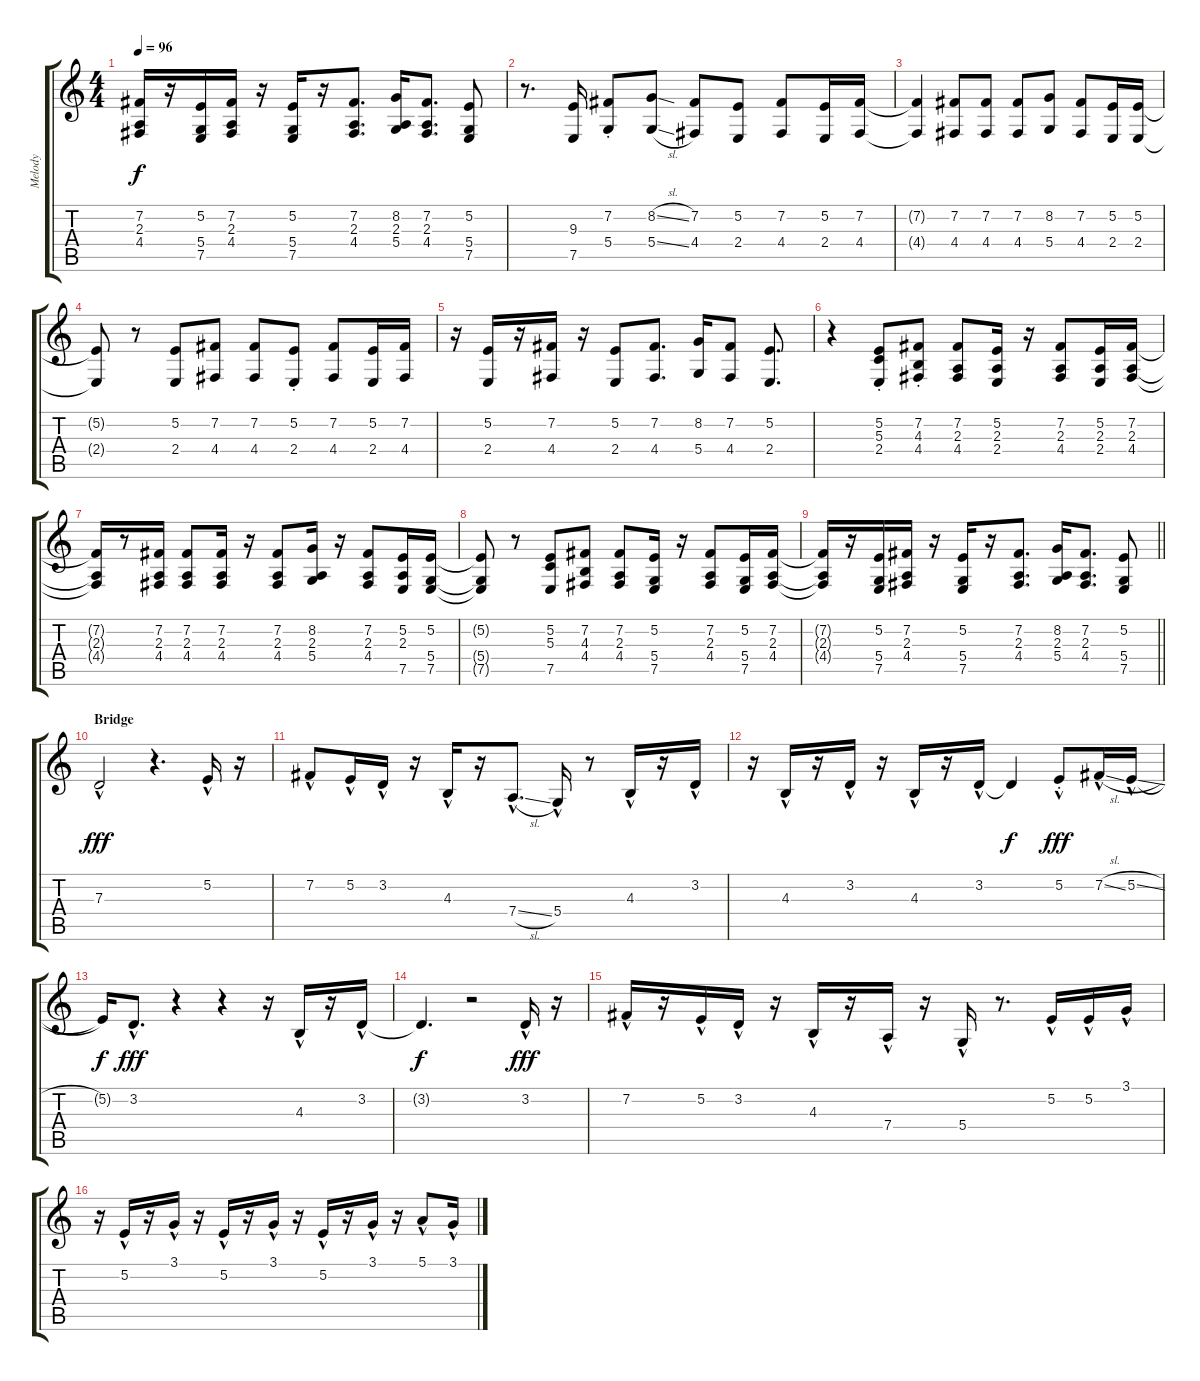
\track ("Melody" "Melody") {instrument electricpiano1}
\staff {score tabs}
\tuning (E4 B3 G3 D3 A2 E2) {hide}
\ts (4 4)
\tempo 96
\clef g2
\ks c
(7.2{t} 2.3{t} 4.4{t}).16{dy f} r.16 (5.2 5.4 7.5).16 (7.2 2.3 4.4).16 r.16 (5.2 5.4 7.5).16 r.16 (7.2 2.3 4.4).8{d} (8.2 2.3 5.4).16 (7.2 2.3 4.4).8{d} (5.2 5.4 7.5).8 |
r.8{d} (9.3 7.5).16 (7.2{st} 5.4{st}).8 (8.2{sl} 5.4{sl}).8 (7.2 4.4).8 (5.2 2.4).8 (7.2 4.4).8 (5.2 2.4).16 (7.2 4.4).16 |
(7.2{t} 4.4{t}).4 (7.2 4.4).8 (7.2 4.4).8 (7.2 4.4).8 (8.2 5.4).8 (7.2 4.4).8 (5.2 2.4).16 (5.2 2.4).16 |
(5.2{t} 2.4{t}).8 r.8 (5.2 2.4).8 (7.2 4.4).8 (7.2 4.4).8 (5.2{st} 2.4{st}).8 (7.2 4.4).8 (5.2 2.4).16 (7.2 4.4).16 |
r.16 (5.2 2.4).16 r.16 (7.2 4.4).16 r.16 (5.2 2.4).8 (7.2 4.4).8{d} (8.2 5.4).16 (7.2 4.4).8 (5.2 2.4).8{d} |
r.4 (5.2{st} 5.3{st} 2.4{st}).8 (7.2{st} 4.3{st} 4.4{st}).8 (7.2 2.3 4.4).8 (5.2 2.3 2.4).16 r.16 (7.2 2.3 4.4).8 (5.2 2.3 2.4).16 (7.2 2.3 4.4).16 |
(7.2{t} 2.3{t} 4.4{t}).16 r.8 (7.2 2.3 4.4).16 (7.2 2.3 4.4).8 (7.2 2.3 4.4).16 r.16 (7.2 2.3 4.4).8 (8.2 2.3 5.4).16 r.16 (7.2 2.3 4.4).8 (5.2 2.3 7.5).16 (5.2 5.4 7.5).16 |
(5.2{t} 5.4{t} 7.5{t}).8 r.8 (5.2 5.3 7.5).8 (7.2 4.3 4.4).8 (7.2 2.3 4.4).8 (5.2 5.4 7.5).16 r.16 (7.2 2.3 4.4).8 (5.2 5.4 7.5).16 (7.2 2.3 4.4).16 |
\barLineRight lightlight
(7.2{t} 2.3{t} 4.4{t}).16 r.16 (5.2 5.4 7.5).16 (7.2 2.3 4.4).16 r.16 (5.2 5.4 7.5).16 r.16 (7.2 2.3 4.4).8{d} (8.2 2.3 5.4).16 (7.2 2.3 4.4).8{d} (5.2 5.4 7.5).8 |
\section ("" "Bridge")
7.3{hac}.2{dy fff} r.4{d} 5.2{hac}.16 r.16 |
7.2{hac}.8 5.2{hac}.16 3.2{hac}.16 r.16 4.3{hac}.16 r.16 7.4{sl hac}.8{d} 5.4{hac}.16 r.8 4.3{hac}.16 r.16 3.2{hac}.16 |
r.16 4.3{hac}.16 r.16 3.2{hac}.16 r.16 4.3{hac}.16 r.16 3.2{hac}.16 3.2{t}.4{dy f} 5.2{hac st}.8{dy fff} 7.2{sl hac}.16 5.2{sl hac}.16 |
5.2{t}.16{dy f} 3.2{hac}.8{d dy fff} r.4 r.4 r.16 4.3{hac}.16 r.16 3.2{hac}.16 |
3.2{t}.4{d dy f} r.2 3.2{hac}.16{dy fff} r.16 |
7.2{hac}.16 r.16 5.2{hac}.16 3.2{hac}.16 r.16 4.3{hac}.16 r.16 7.4{hac}.16 r.16 5.4{hac}.16 r.8{d} 5.2{hac}.16 5.2{hac}.16 3.1{hac}.16 |
r.16 5.2{hac}.16 r.16 3.1{hac}.16 r.16 5.2{hac}.16 r.16 3.1{hac}.16 r.16 5.2{hac}.16 r.16 3.1{hac}.16 r.16 5.1{hac}.8 3.1{sl hac}.16
